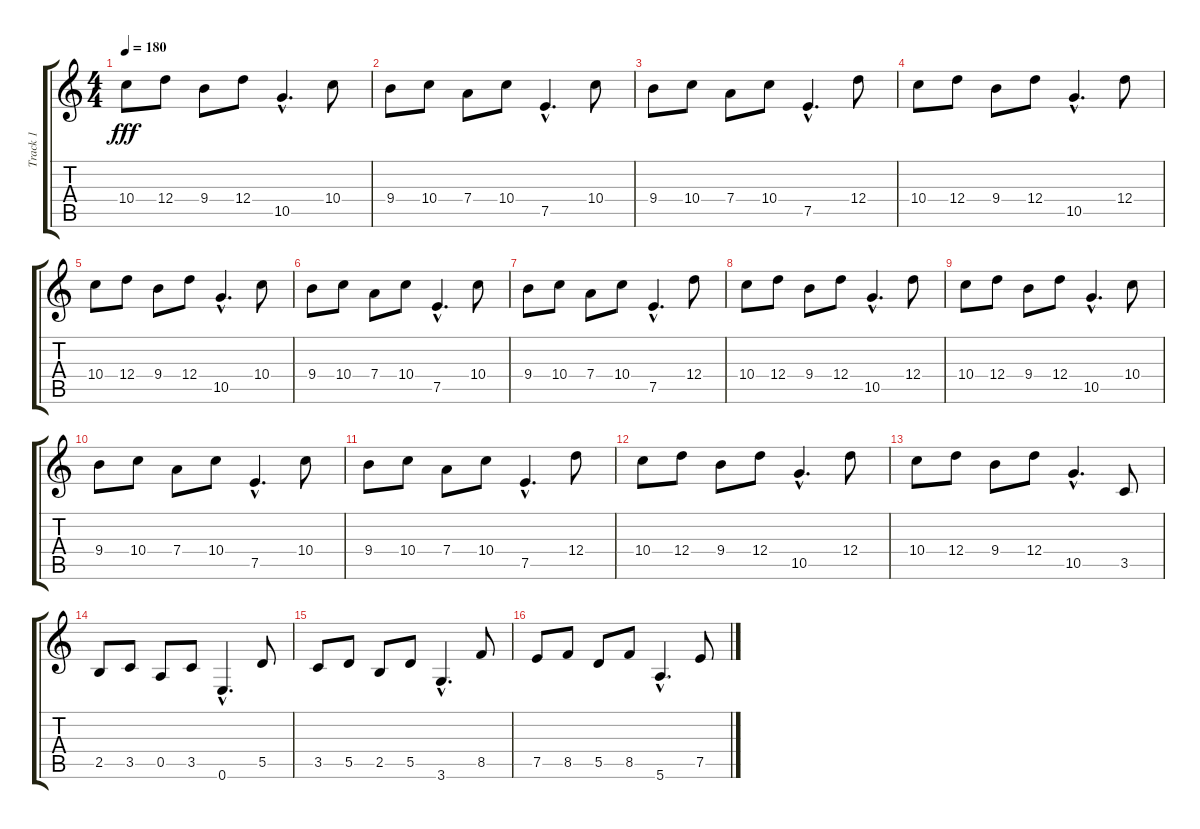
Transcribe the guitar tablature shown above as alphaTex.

\track ("Track 1" "Track 1") {instrument distortionguitar}
\staff {score tabs}
\tuning (E4 B3 G3 D3 A2 E2) {hide}
\ts (4 4)
\tempo 180
\clef g2
\ks c
10.4.8{dy fff} 12.4.8 9.4.8 12.4.8 10.5{hac}.4{d} 10.4.8 |
9.4.8 10.4.8 7.4.8 10.4.8 7.5{hac}.4{d} 10.4.8 |
9.4.8 10.4.8 7.4.8 10.4.8 7.5{hac}.4{d} 12.4.8 |
10.4.8 12.4.8 9.4.8 12.4.8 10.5{hac}.4{d} 12.4.8 |
10.4.8 12.4.8 9.4.8 12.4.8 10.5{hac}.4{d} 10.4.8 |
9.4.8 10.4.8 7.4.8 10.4.8 7.5{hac}.4{d} 10.4.8 |
9.4.8 10.4.8 7.4.8 10.4.8 7.5{hac}.4{d} 12.4.8 |
10.4.8 12.4.8 9.4.8 12.4.8 10.5{hac}.4{d} 12.4.8 |
10.4.8 12.4.8 9.4.8 12.4.8 10.5{hac}.4{d} 10.4.8 |
9.4.8 10.4.8 7.4.8 10.4.8 7.5{hac}.4{d} 10.4.8 |
9.4.8 10.4.8 7.4.8 10.4.8 7.5{hac}.4{d} 12.4.8 |
10.4.8 12.4.8 9.4.8 12.4.8 10.5{hac}.4{d} 12.4.8 |
10.4.8 12.4.8 9.4.8 12.4.8 10.5{hac}.4{d} 3.5.8 |
2.5.8 3.5.8 0.5.8 3.5.8 0.6{hac}.4{d} 5.5.8 |
3.5.8 5.5.8 2.5.8 5.5.8 3.6{hac}.4{d} 8.5.8 |
7.5.8 8.5.8 5.5.8 8.5.8 5.6{hac}.4{d} 7.5.8
